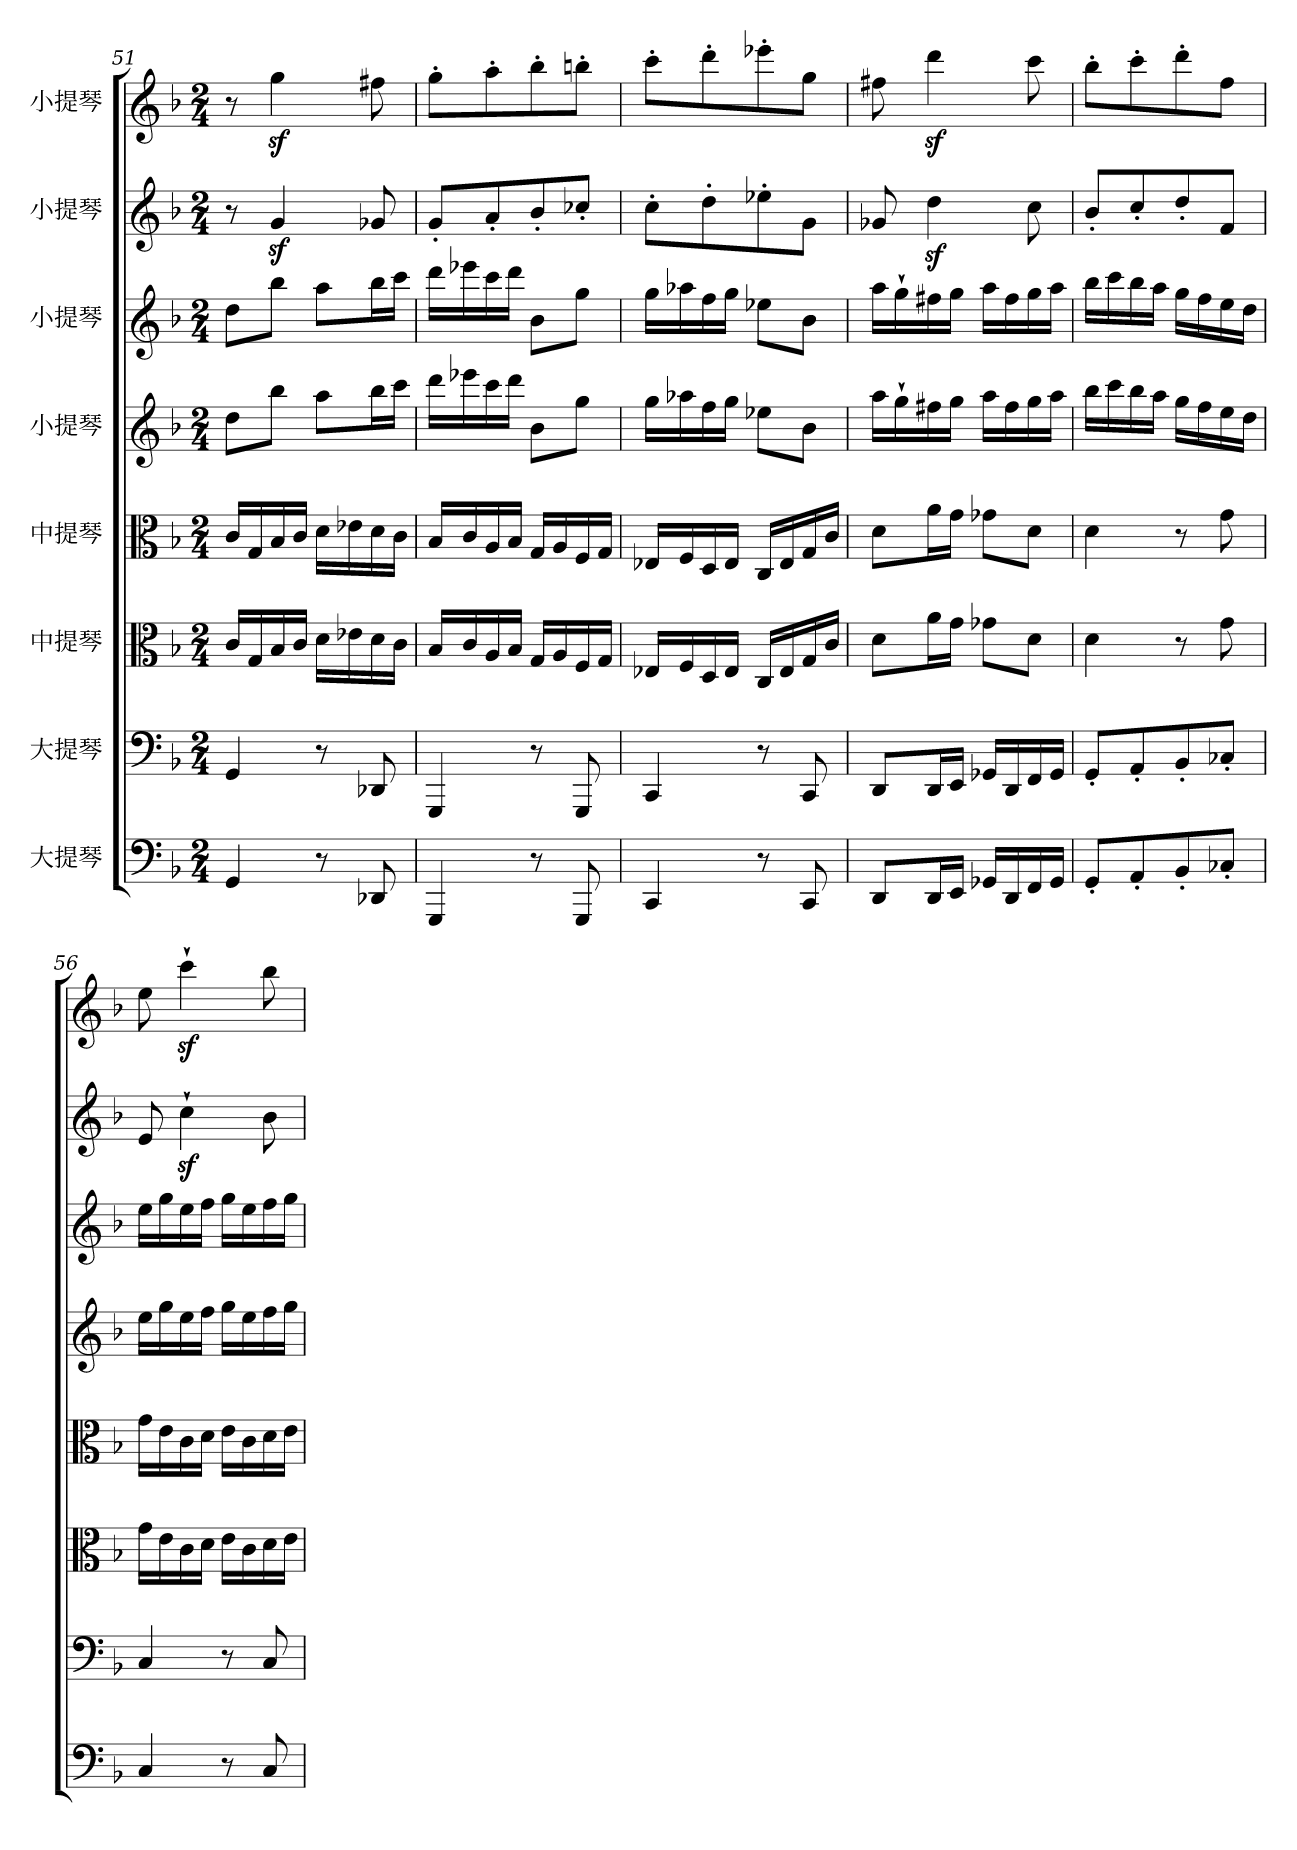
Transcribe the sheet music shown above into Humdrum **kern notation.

**kern	**kern	**kern	**kern	**kern	**kern	**kern	**kern
*part8	*part7	*part6	*part5	*part4	*part3	*part2	*part1
*staff8	*staff7	*staff6	*staff5	*staff4	*staff3	*staff2	*staff1
*I"大提琴	*I"大提琴	*I"中提琴	*I"中提琴	*I"小提琴	*I"小提琴	*I"小提琴	*I"小提琴
*clefF4	*clefF4	*clefC3	*clefC3	*clefG2	*clefG2	*clefG2	*clefG2
*k[b-]	*k[b-]	*k[b-]	*k[b-]	*k[b-]	*k[b-]	*k[b-]	*k[b-]
*M2/4	*M2/4	*M2/4	*M2/4	*M2/4	*M2/4	*M2/4	*M2/4
=51	=51	=51	=51	=51	=51	=51	=51
4GG/	4GG/	16c/LL	16c/LL	8dd\L	8dd\L	8r	8r
.	.	16G/	16G/	.	.	.	.
.	.	16B-/	16B-/	8bb-\J	8bb-\J	4gz</	4ggz<\
.	.	16c/JJ	16c/JJ	.	.	.	.
8r	8r	16d\LL	16d\LL	8aa\L	8aa\L	.	.
.	.	16e-X\	16e-X\	.	.	.	.
8DD-X/	8DD-X/	16d\	16d\	16bb-\L	16bb-\L	8g-X/	8ff#X\
.	.	16c\JJ	16c\JJ	16ccc\JJ	16ccc\JJ	.	.
!!LO:LB:g=z
=52	=52	=52	=52	=52	=52	=52	=52
4GGG/	4GGG/	16B-/LL	16B-/LL	16ddd\LL	16ddd\LL	8g'/L	8gg'\L
.	.	16c/	16c/	16eee-X\	16eee-X\	.	.
.	.	16A/	16A/	16ccc\	16ccc\	8a'/	8aa'\
.	.	16B-/JJ	16B-/JJ	16ddd\JJ	16ddd\JJ	.	.
8r	8r	16G/LL	16G/LL	8b-\L	8b-\L	8b-'/	8bb-'\
.	.	16A/	16A/	.	.	.	.
8GGG/	8GGG/	16F/	16F/	8gg\J	8gg\J	8cc-X'/J	8bbn'\J
.	.	16G/JJ	16G/JJ	.	.	.	.
=53	=53	=53	=53	=53	=53	=53	=53
4CC/	4CC/	16E-X/LL	16E-X/LL	16gg\LL	16gg\LL	8cc'\L	8ccc'\L
.	.	16F/	16F/	16aa-X\	16aa-X\	.	.
.	.	16D/	16D/	16ff\	16ff\	8dd'\	8ddd'\
.	.	16E-/JJ	16E-/JJ	16gg\JJ	16gg\JJ	.	.
8r	8r	16C/LL	16C/LL	8ee-X\L	8ee-X\L	8ee-X'\	8eee-X'\
.	.	16E-/	16E-/	.	.	.	.
8CC/	8CC/	16G/	16G/	8b-\J	8b-\J	8g\J	8gg\J
.	.	16c/JJ	16c/JJ	.	.	.	.
=54	=54	=54	=54	=54	=54	=54	=54
8DD/L	8DD/L	8d\L	8d\L	16aa\LL	16aa\LL	8g-X/	8ff#X\
.	.	.	.	16gg`\	16gg`\	.	.
16DD/L	16DD/L	16a\L	16a\L	16ff#X\	16ff#X\	4ddz<\	4dddz<\
16EE/JJ	16EE/JJ	16g\JJ	16g\JJ	16gg\JJ	16gg\JJ	.	.
16GG-X/LL	16GG-X/LL	8g-X\L	8g-X\L	16aa\LL	16aa\LL	.	.
16DD/	16DD/	.	.	16ff#\	16ff#\	.	.
16FF/	16FF/	8d\J	8d\J	16gg\	16gg\	8cc\	8ccc\
16GG-/JJ	16GG-/JJ	.	.	16aa\JJ	16aa\JJ	.	.
=55	=55	=55	=55	=55	=55	=55	=55
8GG'/L	8GG'/L	4d\	4d\	16bb-\LL	16bb-\LL	8b-'/L	8bb-'\L
.	.	.	.	16ccc\	16ccc\	.	.
8AA'/	8AA'/	.	.	16bb-\	16bb-\	8cc'/	8ccc'\
.	.	.	.	16aa\JJ	16aa\JJ	.	.
8BB-'/	8BB-'/	8r	8r	16gg\LL	16gg\LL	8dd'/	8ddd'\
.	.	.	.	16ff\	16ff\	.	.
8C-X'/J	8C-X'/J	8g\	8g\	16ee\	16ee\	8f/J	8ff\J
.	.	.	.	16dd\JJ	16dd\JJ	.	.
=56	=56	=56	=56	=56	=56	=56	=56
4C/	4C/	16g\LL	16g\LL	16ee\LL	16ee\LL	8e/	8ee\
.	.	16e\	16e\	16gg\	16gg\	.	.
.	.	16c\	16c\	16ee\	16ee\	4ccz<`\	4cccz<`\
.	.	16d\JJ	16d\JJ	16ff\JJ	16ff\JJ	.	.
8r	8r	16e\LL	16e\LL	16gg\LL	16gg\LL	.	.
.	.	16c\	16c\	16ee\	16ee\	.	.
8C/	8C/	16d\	16d\	16ff\	16ff\	8b-\	8bb-\
.	.	16e\JJ	16e\JJ	16gg\JJ	16gg\JJ	.	.
=	=	=	=	=	=	=	=
*-	*-	*-	*-	*-	*-	*-	*-
